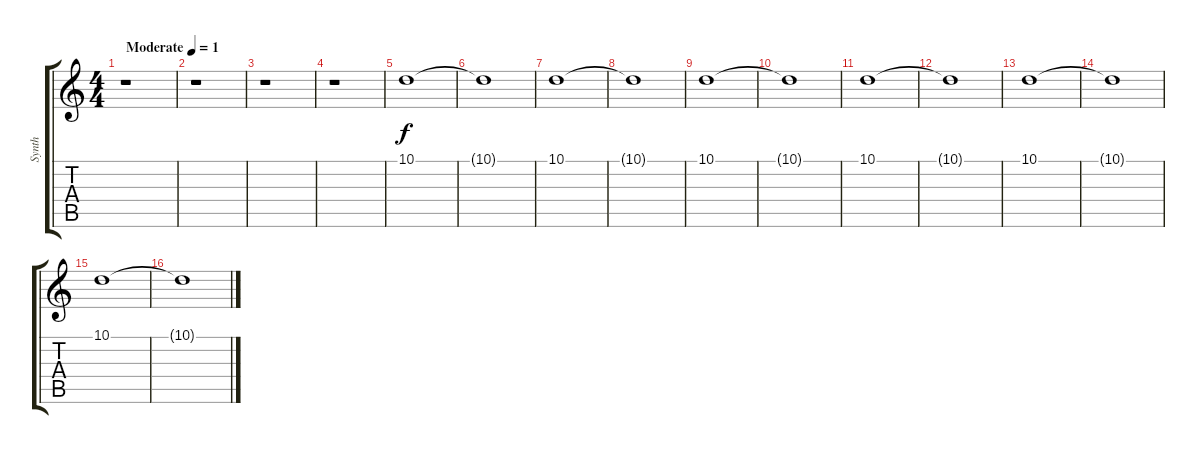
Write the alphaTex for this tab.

\track ("Synth" "Synth") {instrument fx6goblins}
\staff {score tabs}
\tuning (E4 B3 G3 D3 A2 E2) {hide}
\ts (4 4)
\tempo (1 "Moderate")
\clef g2
\ks c
r.1{dy f instrument fx6goblins} |
r.1 |
r.1 |
r.1 |
10.1.1 |
10.1{t}.1 |
10.1.1 |
10.1{t}.1 |
10.1.1 |
10.1{t}.1 |
10.1.1 |
10.1{t}.1 |
10.1.1 |
10.1{t}.1 |
10.1.1 |
10.1{t}.1
